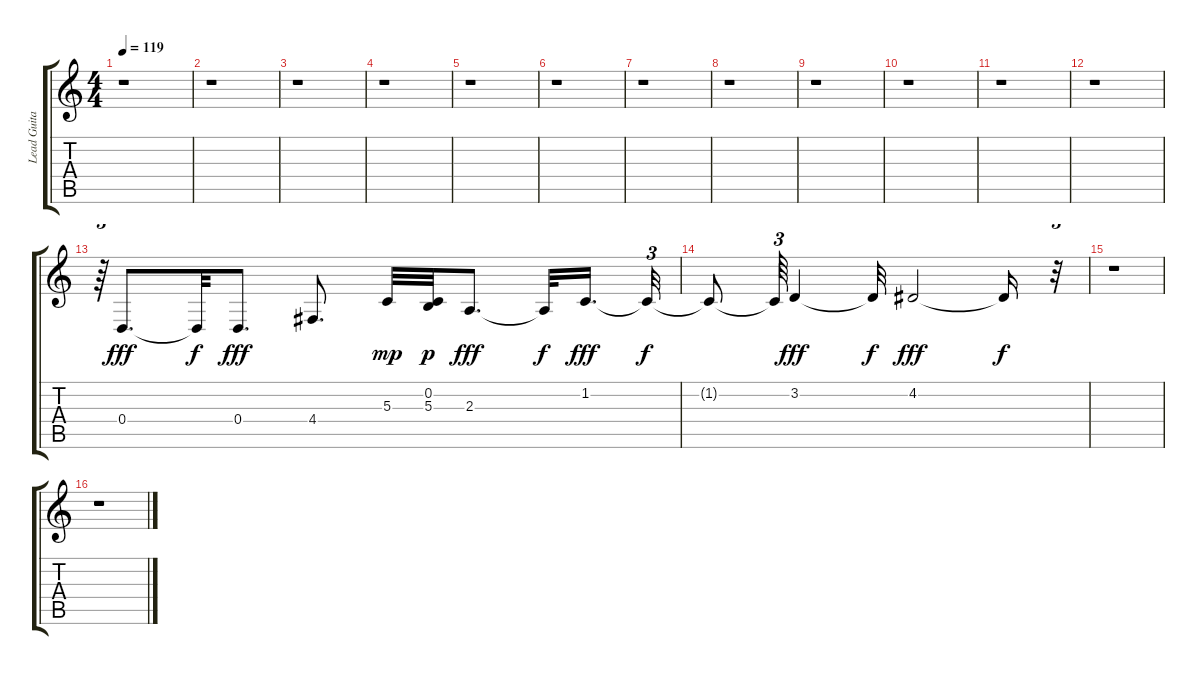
\track ("Lead Guitar L                   " "Lead Guita") {instrument lead1square}
\staff {score tabs}
\tuning (E4 B3 G3 D3 A2 E2) {hide}
\ts (4 4)
\tempo 119
\clef g2
\ks c
r.1{dy f} |
r.1 |
r.1 |
r.1 |
r.1 |
r.1 |
r.1 |
r.1 |
r.1 |
r.1 |
r.1 |
r.1 |
r.64{tu (3 2)} 0.4.8{d dy fff} 0.4{t}.32{dy f} 0.4.8{d dy fff} 4.4.8{d} 5.3.32{dy mp} (0.2 5.3).32{dy p} 2.3.8{d dy fff} 2.3{t}.32{dy f} 1.2.16{d dy fff} 1.2{t}.32{tu (3 2) dy f} |
1.2{t}.8 1.2{t}.64{tu (3 2)} 3.2.4{dy fff} 3.2{t}.32{dy f} 4.2.2{dy fff} 4.2{t}.16{dy f} r.32{tu (3 2)} |
r.1 |
r.1
